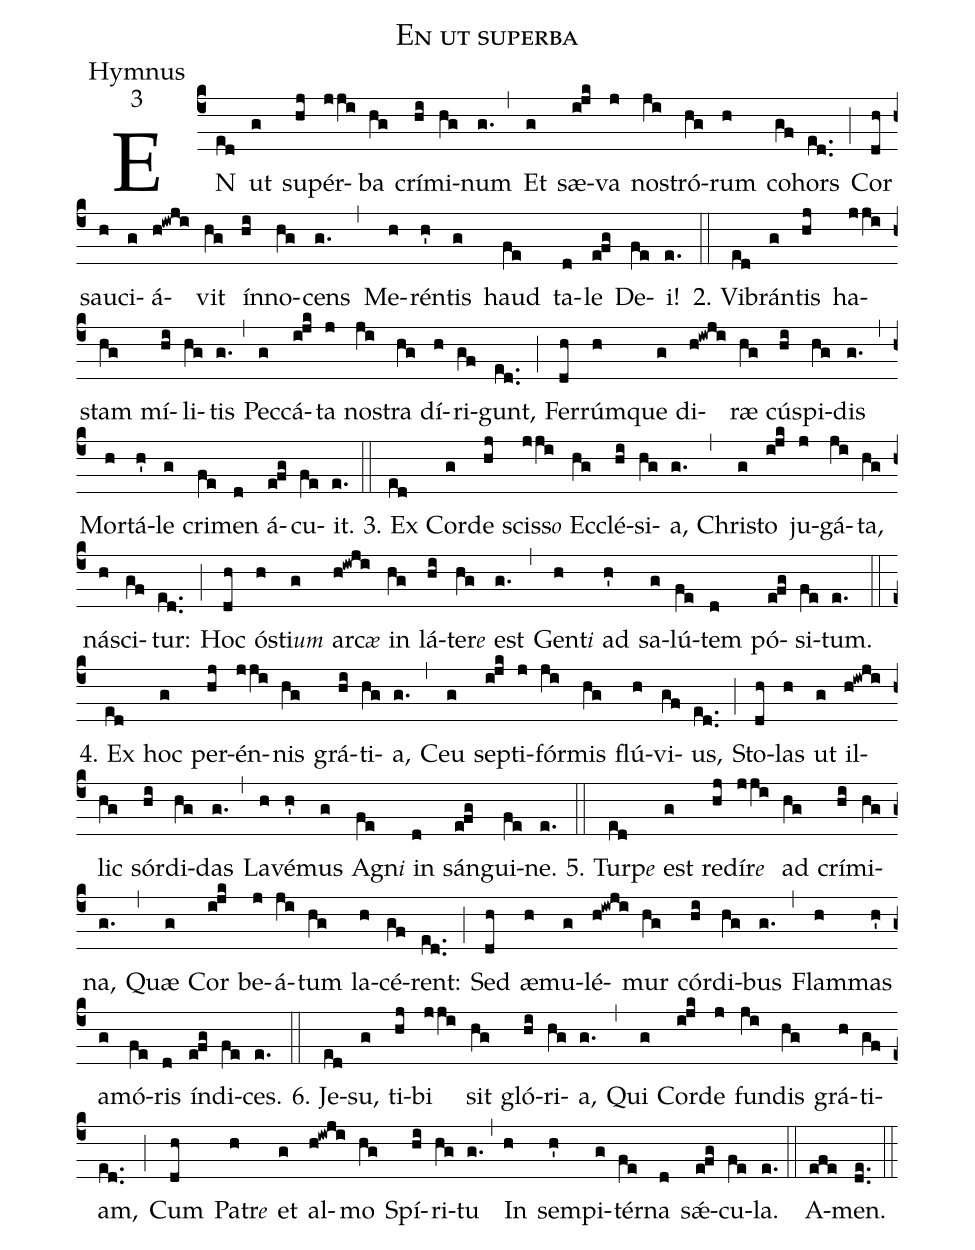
name:En ut superba;
office-part:Hymnus;
mode:3;
%%
(c4) EN(ed) ut(g) su(hj)pér(jji)ba(hg) crí(hi)mi(hg)num(g.) (,) Et(g) sæ(ijk)va(j) no(ji)stró(hg)rum(h) co(gf)hors(ed..) (;) Cor(dh) sau(h)ci(g)á(h!iwji)vit(hg) ín(hi)no(hg)cens(g.) (,) Me(h)rén(h')tis(g) haud(fe) ta(d)le(efg) De(fe)i!(e.) (::)
2. Vi(ed)brán(g)tis(hj) ha(jji)stam(hg) mí(hi)li(hg)tis(g.) (,) Pec(g)cá(ijk)ta(j) no(ji)stra(hg) dí(h)ri(gf)gunt,(ed..) (;) Fer(dh)rúm(h)que(g) di(h!iwji)ræ(hg) cú(hi)spi(hg)dis(g.) (,) Mor(h)tá(h')le(g) cri(fe)men(d) á(efg)cu(fe)it.(e.) (::)
3. Ex(ed) Cor(g)de(hj) sciss<e>o</e>(jji) Ec(hg)clé(hi)si(hg)a,(g.) (,) Chri(g)sto(ijk) ju(j)gá(ji)ta,(hg) ná(h)sci(gf)tur:(ed..) (;) Hoc(dh) ó(h)sti<e>um</e>(g) arc<e>æ</e>(h!iwji) in(hg) lá(hi)ter<e>e</e>(hg) est(g.) (,) Gent<e>i</e>(h) ad(h') sa(g)lú(fe)tem(d) pó(efg)si(fe)tum.(e.) (::)
4. Ex(ed) hoc(g) per(hj)én(jji)nis(hg) grá(hi)ti(hg)a,(g.) (,) Ceu(g) se(ijk)pti(j)fór(ji)mis(hg) flú(h)vi(gf)us,(ed..) (;) Sto(dh)las(h) ut(g) il(h!iwji)lic(hg) sór(hi)di(hg)das(g.) (,) La(h)vé(h')mus(g) Agn<e>i</e>(fe) in(d) sán(efg)gui(fe)ne.(e.) (::)
5. Turp<e>e</e>(ed) est(g) re(hj)dír<e>e</e>(jji) ad(hg) crí(hi)mi(hg)na,(g.) (,) Quæ(g) Cor(ijk) be(j)á(ji)tum(hg) la(h)cé(gf)rent:(ed..) (;) Sed(dh) æ(h)mu(g)lé(h!iwji)mur(hg) cór(hi)di(hg)bus(g.) (,) Flam(h)mas(h') a(g)mó(fe)ris(d) ín(efg)di(fe)ces.(e.) (::)
6. Je(ed)su,(g) ti(hj)bi(jji) sit(hg) gló(hi)ri(hg)a,(g.) (,) Qui(g) Cor(ijk)de(j) fun(ji)dis(hg) grá(h)ti(gf)am,(ed..) (;) Cum(dh) Patr<e>e</e>(h) et(g) al(h!iwji)mo(hg) Spí(hi)ri(hg)tu(g.) (,) In(h) sem(h')pi(g)tér(fe)na(d) sǽ(efg)cu(fe)la.(e.) (::)  A(efe)men.(de..) (::)
